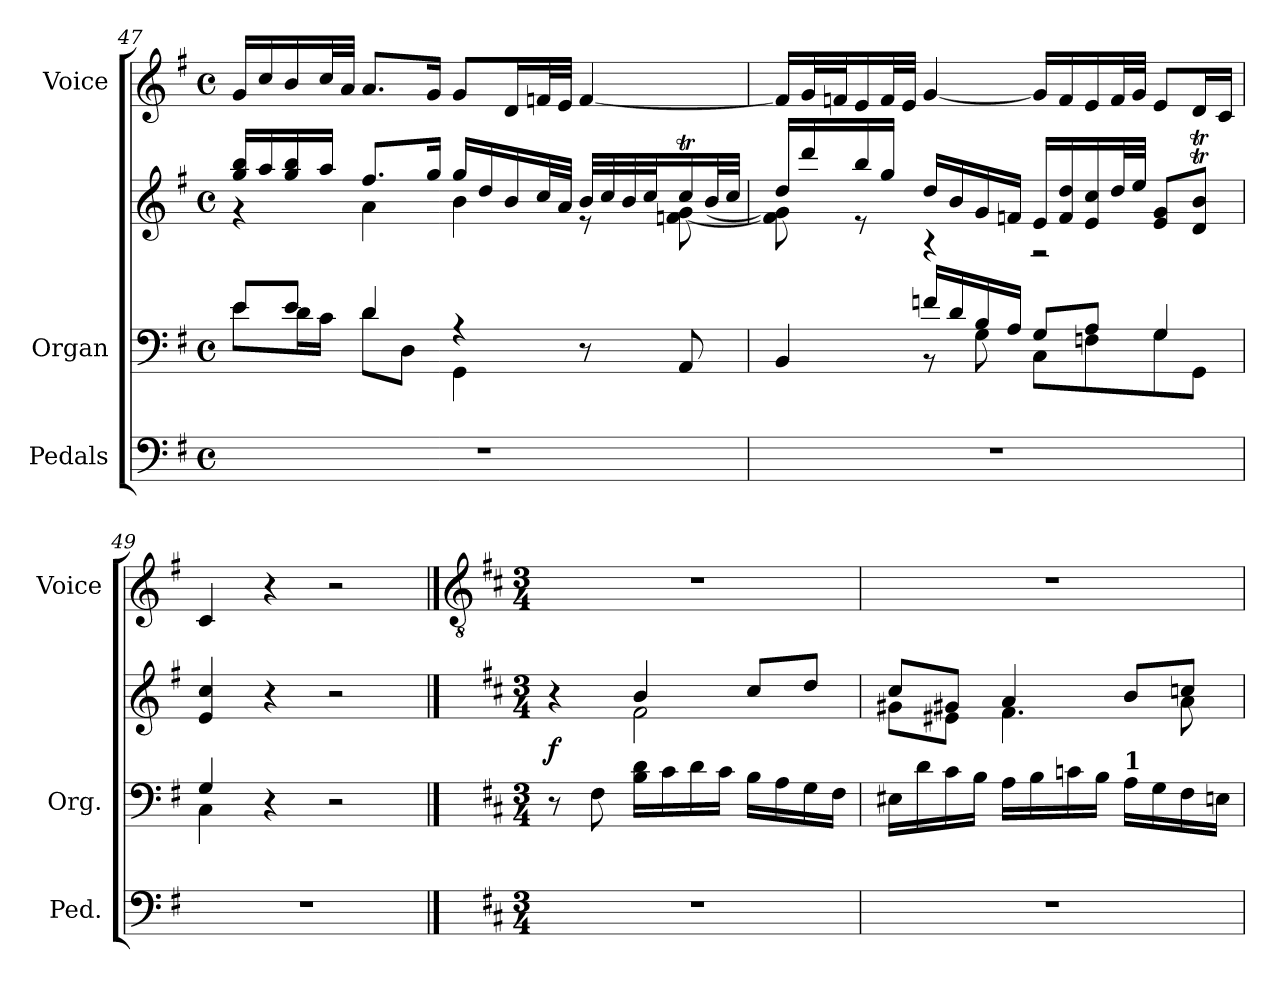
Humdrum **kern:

**kern	**kern	**kern	**dynam	**kern
*part3	*part2	*part2	*part2	*part1
*staff4	*staff3	*staff2	*staff2/3	*staff1
*I"Pedals	*I"Organ	*	*	*I"Voice
*I'Ped.	*I'Org.	*	*	*I'Voice
*clefF4	*clefF4	*clefG2	*	*clefG2
*k[f#]	*k[f#]	*k[f#]	*	*k[f#]
*G:	*G:	*G:	*	*G:
*M4/4	*M4/4	*M4/4	*	*M4/4
*met(c)	*met(c)	*met(c)	*	*met(c)
=47	=47	=47	=47	=47
*	*^	*^	*	*
1r	8ei/L	8ei\L	16ggi/ 16bbiLL	4r	.	16gi/LL
.	.	.	16aai/	.	.	16cci/
.	8ei/J	16di\L	16ggi/ 16bbi	.	.	16bi/
.	.	16ci\JJ	16aai/JJ	.	.	32cci/L
.	.	.	.	.	.	32ai/JJJ
.	4di/	8di\L	8.ff#i/L	4ai\	.	8.ai/L
.	.	8Di\J	.	.	.	.
.	.	.	16ggi/Jk	.	.	16gi/Jk
.	4r	4GGi\	16ggi/LL	4bi\	.	8gi/L
.	.	.	16ddi/	.	.	.
.	.	.	16bi/	.	.	16di/L
.	.	.	32cci/L	.	.	32fni/L
.	.	.	32ai/JJJ	.	.	32ei/JJJ
.	8r	4ryy	32bi/LLL	8r	.	[<4fi/
.	.	.	32cci/	.	.	.
.	.	.	32bi/	.	.	.
.	.	.	32cci/J	.	.	.
.	8AAi/	.	16ccTi/	[<8fni\ [<8gi	.	.
.	.	.	32bi/L	.	.	.
.	.	.	32cci/JJJ	.	.	.
!!LO:LB:g=z
=48	=48	=48	=48	=48	=48	=48
1r	4BBi/	4ryy	16ddi/LL	8fi\] 8gi]	.	16fi/LL]
.	.	.	16dddi/	.	.	32gi/L
.	.	.	.	.	.	32fni/J
.	.	.	16bbi/	8r	.	16ei/
.	.	.	16ggi/JJ	.	.	32fi/L
.	.	.	.	.	.	32ei/JJJ
.	16fni/LL	8r	16ddi/LL	4r	.	[<4gi/
.	16di/	.	16bi/	.	.	.
.	16Bi/	8Gi\	16gi/	.	.	.
.	16Ai/JJ	.	16fni/JJ	.	.	.
.	8Gi/L	8Ci\L	16ei/LL	2r	.	16gi/LL]
.	.	.	16fi/ 16ddi	.	.	16fi/
.	8Ai/J	8Fni\	16ei/ 16cci	.	.	16ei/
.	.	.	32ddi/L	.	.	32fi/L
.	.	.	32eei/JJJ	.	.	32gi/JJJ
.	4Gi/	8Gi\	8ei/ 8giL	.	.	8ei/L
.	.	8GGi\J	8di/T 8biTJ	.	.	16di/L
.	.	.	.	.	.	16ci/JJ
*	*	*	*v	*v	*	*
=49	=49	=49	=49	=49	=49
1r	4Gi/	4Ci\	4ei/ 4cci	.	4ci/
.	4r	4ryy	4r	.	4r
.	2r	2ryy	2r	.	2r
*	*v	*v	*	*	*
!!LO:PB:g=z
==1	==1	==1	==1	==1
*	*	*	*	*clefGv2
*k[f#c#]	*k[f#c#]	*k[f#c#]	*	*k[f#c#]
*b:	*b:	*b:	*	*b:
*M3/4	*M3/4	*M3/4	*	*M3/4
*	*	*MM90	*	*MM90
*	*^	*	*	*
!LO:N:vis=1	!	!	!	!	!LO:N:vis=1
*	*v	*v	*^	*	*
2.r	8r	4r	4ryy	f	2.r
.	8F#i\	.	.	.	.
.	16Bi\ 16diLL	4bi/	2f#i\	.	.
.	16c#i\	.	.	.	.
.	16di\	.	.	.	.
.	16c#i\JJ	.	.	.	.
.	16Bi\LL	8cc#i/L	.	.	.
.	16Ai\	.	.	.	.
.	16Gi\	8ddi/J	.	.	.
.	16F#i\JJ	.	.	.	.
=2	=2	=2	=2	=2	=2
!LO:N:vis=1	!	!	!	!	!LO:N:vis=1
2.r	16E#Xi\LL	8cc#i/L	8g#Xi\L	.	2.r
.	16di\	.	.	.	.
.	16c#i\	8g#Xi/J	8e#Xi\J	.	.
.	16Bi\JJ	.	.	.	.
.	16Ai\LL	4ai/	4.f#i\	.	.
.	16Bi\	.	.	.	.
.	16cni\	.	.	.	.
.	16Bi\JJ	.	.	.	.
!	!LO:TX:a:B:t=1	!	!	!	!
.	16Ai\LL	8bi/L	.	.	.
.	16Gi\	.	.	.	.
.	16F#i\	8ccni/J	8ai\	.	.
.	16Eni\JJ	.	.	.	.
*	*	*v	*v	*	*
=	=	=	=	=
*-	*-	*-	*-	*-
